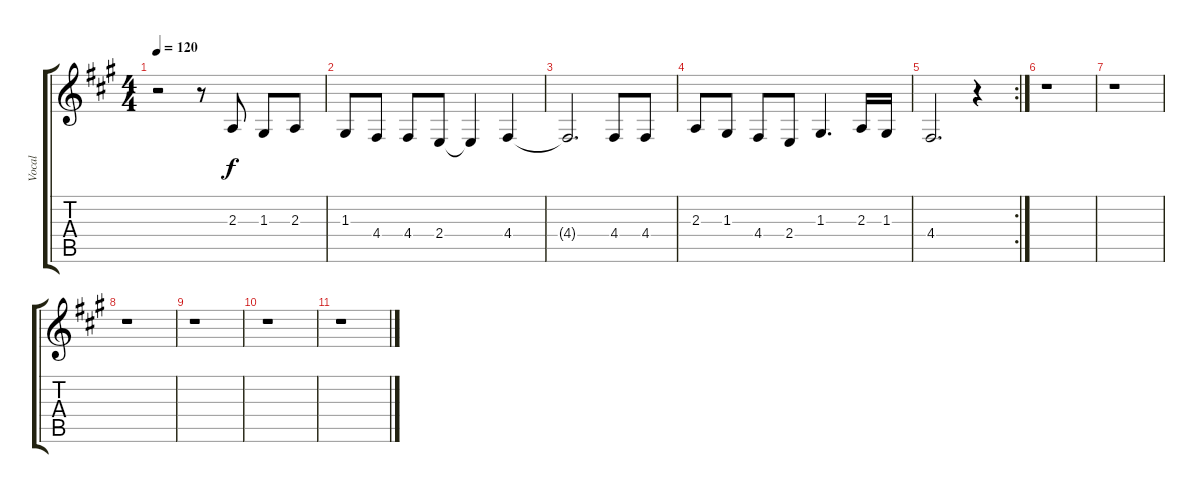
\track ("Vocal" "Vocal") {instrument reedorgan}
\staff {score tabs}
\tuning (E4 B3 G3 D3 A2 E2) {hide}
\ts (4 4)
\tempo 120
\clef g2
\ks a
r.2{dy f} r.8 2.3.8 1.3.8 2.3.8 |
1.3.8 4.4.8 4.4.8 2.4.8 2.4{t}.4 4.4.4 |
4.4{t}.2{d} 4.4.8 4.4.8 |
2.3.8 1.3.8 4.4.8 2.4.8 1.3.4{d} 2.3.16 1.3.16 |
\rc 2
4.4.2{d} r.4 |
r.1 |
r.1 |
r.1 |
r.1 |
r.1 |
r.1
